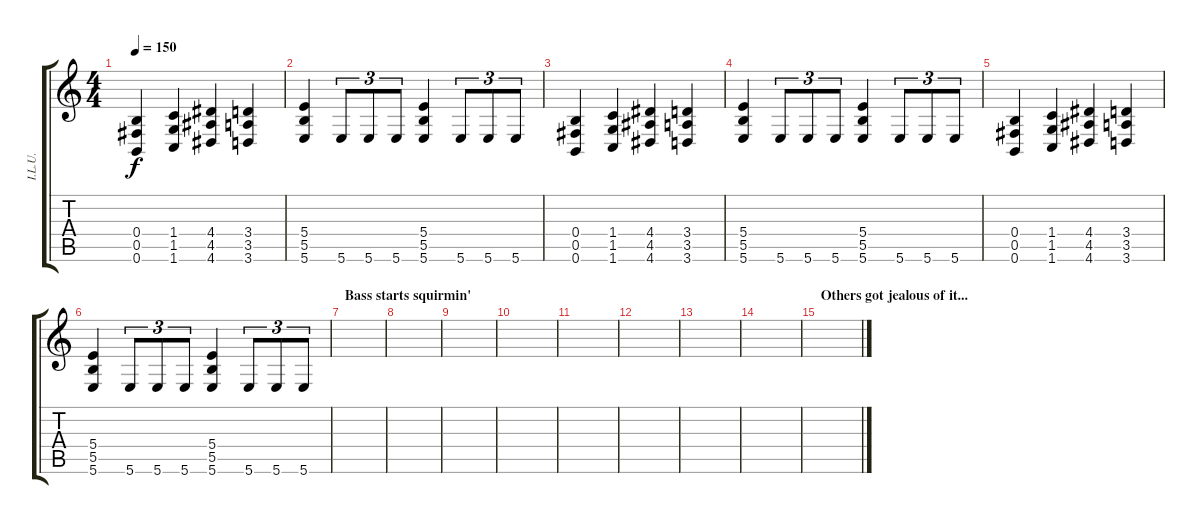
\track ("I.L.U." "I.L.U.") {instrument distortionguitar}
\staff {score tabs}
\tuning (Db4 Ab3 E3 B2 Gb2 B1) {hide}
\ts (4 4)
\tempo 150
\clef g2
\ks c
(0.4 0.5 0.6).4{dy f} (1.4 1.5 1.6).4 (4.4 4.5 4.6).4 (3.4 3.5 3.6).4 |
(5.4 5.5 5.6).4 5.6.8{tu (3 2)} 5.6.8{tu (3 2)} 5.6.8{tu (3 2)} (5.4 5.5 5.6).4 5.6.8{tu (3 2)} 5.6.8{tu (3 2)} 5.6.8{tu (3 2)} |
(0.4 0.5 0.6).4 (1.4 1.5 1.6).4 (4.4 4.5 4.6).4 (3.4 3.5 3.6).4 |
(5.4 5.5 5.6).4 5.6.8{tu (3 2)} 5.6.8{tu (3 2)} 5.6.8{tu (3 2)} (5.4 5.5 5.6).4 5.6.8{tu (3 2)} 5.6.8{tu (3 2)} 5.6.8{tu (3 2)} |
(0.4 0.5 0.6).4 (1.4 1.5 1.6).4 (4.4 4.5 4.6).4 (3.4 3.5 3.6).4 |
(5.4 5.5 5.6).4 5.6.8{tu (3 2)} 5.6.8{tu (3 2)} 5.6.8{tu (3 2)} (5.4 5.5 5.6).4 5.6.8{tu (3 2)} 5.6.8{tu (3 2)} 5.6.8{tu (3 2)} |
\section ("" "Bass starts squirmin'")
|
|
|
|
|
|
|
|
\section ("" "Others got jealous of it...")
